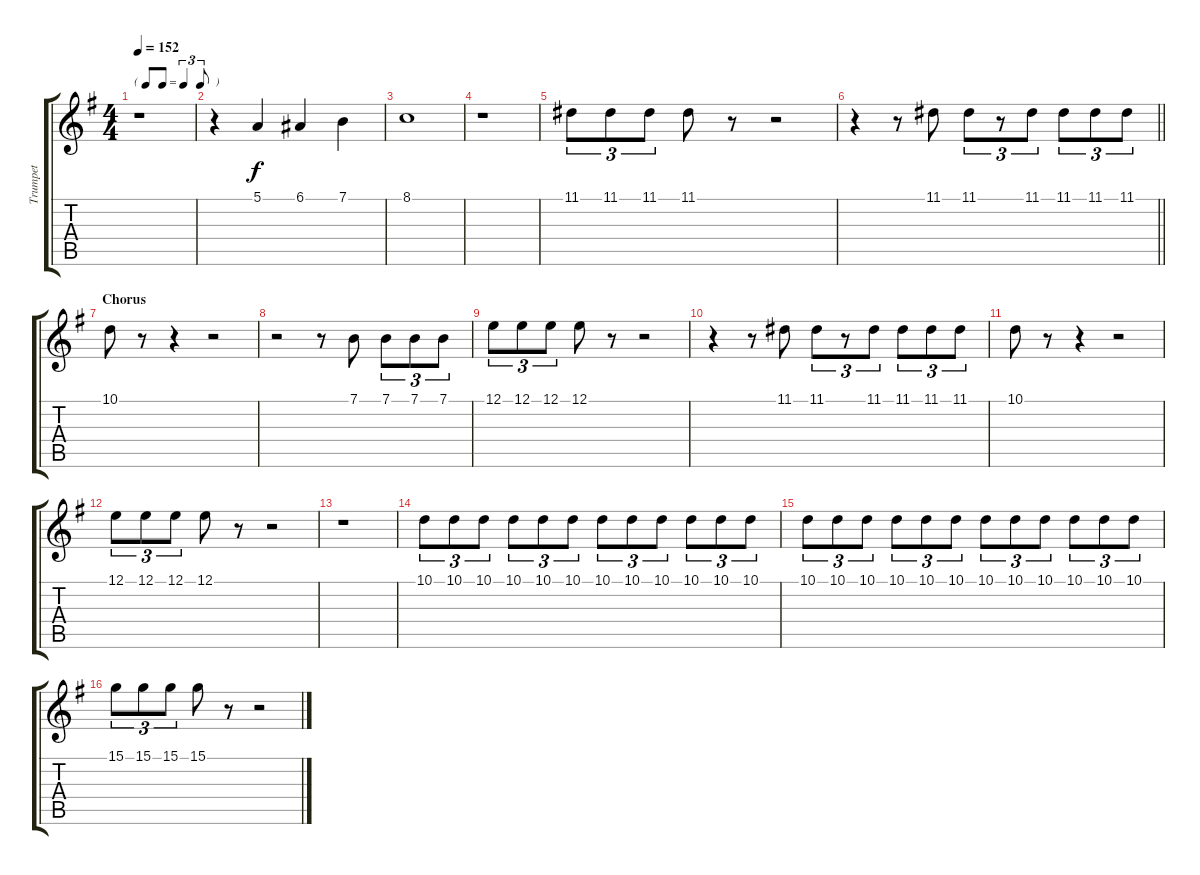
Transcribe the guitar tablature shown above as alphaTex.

\track ("Trumpet" "Trumpet") {instrument trumpet}
\staff {score tabs}
\tuning (E4 B3 G3 D3 A2 E2) {hide}
\ts (4 4)
\tf triplet8th
\tempo 152
\clef g2
\ks g
r.1{dy f} |
r.4 5.1.4 6.1.4 7.1.4 |
8.1.1 |
r.1 |
11.1.8{tu (3 2)} 11.1.8{tu (3 2)} 11.1.8{tu (3 2)} 11.1.8 r.8 r.2 |
\barLineRight lightlight
r.4 r.8 11.1.8 11.1.8{tu (3 2)} r.8{tu (3 2)} 11.1.8{tu (3 2)} 11.1.8{tu (3 2)} 11.1.8{tu (3 2)} 11.1.8{tu (3 2)} |
\section ("" "Chorus")
10.1.8 r.8 r.4 r.2 |
r.2 r.8 7.1.8 7.1.8{tu (3 2)} 7.1.8{tu (3 2)} 7.1.8{tu (3 2)} |
12.1.8{tu (3 2)} 12.1.8{tu (3 2)} 12.1.8{tu (3 2)} 12.1.8 r.8 r.2 |
r.4 r.8 11.1.8 11.1.8{tu (3 2)} r.8{tu (3 2)} 11.1.8{tu (3 2)} 11.1.8{tu (3 2)} 11.1.8{tu (3 2)} 11.1.8{tu (3 2)} |
10.1.8 r.8 r.4 r.2 |
12.1.8{tu (3 2)} 12.1.8{tu (3 2)} 12.1.8{tu (3 2)} 12.1.8 r.8 r.2 |
r.1 |
10.1.8{tu (3 2)} 10.1.8{tu (3 2)} 10.1.8{tu (3 2)} 10.1.8{tu (3 2)} 10.1.8{tu (3 2)} 10.1.8{tu (3 2)} 10.1.8{tu (3 2)} 10.1.8{tu (3 2)} 10.1.8{tu (3 2)} 10.1.8{tu (3 2)} 10.1.8{tu (3 2)} 10.1.8{tu (3 2)} |
10.1.8{tu (3 2)} 10.1.8{tu (3 2)} 10.1.8{tu (3 2)} 10.1.8{tu (3 2)} 10.1.8{tu (3 2)} 10.1.8{tu (3 2)} 10.1.8{tu (3 2)} 10.1.8{tu (3 2)} 10.1.8{tu (3 2)} 10.1.8{tu (3 2)} 10.1.8{tu (3 2)} 10.1.8{tu (3 2)} |
15.1.8{tu (3 2)} 15.1.8{tu (3 2)} 15.1.8{tu (3 2)} 15.1.8 r.8 r.2
